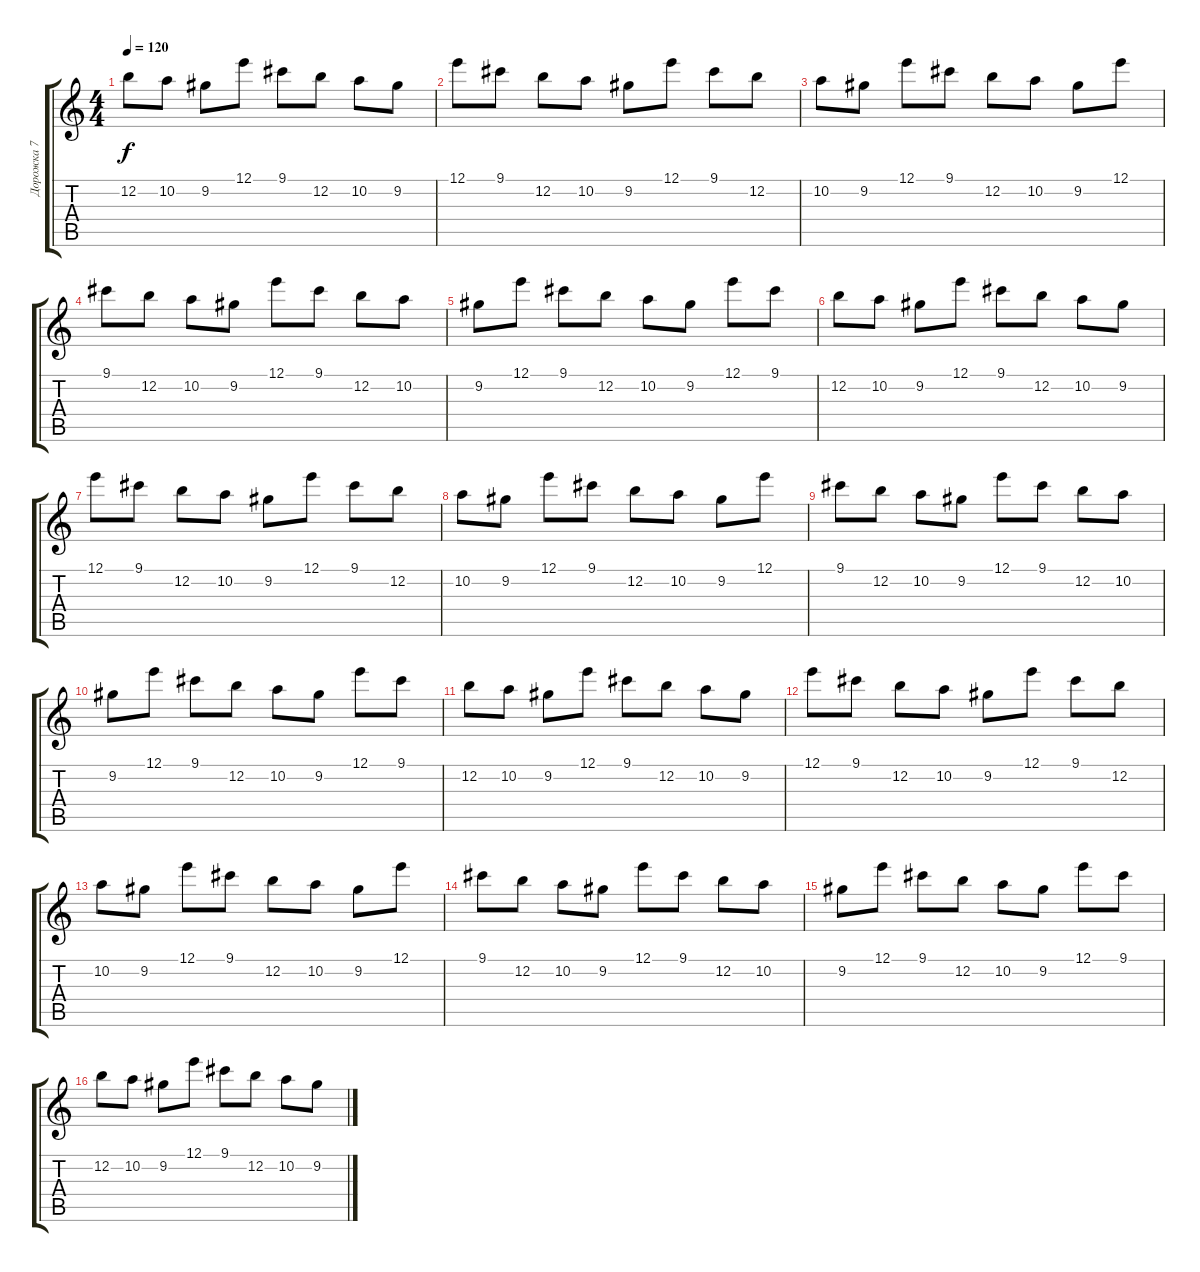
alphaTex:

\track ("Дорожка 7" "Дорожка 7") {instrument overdrivenguitar}
\staff {score tabs}
\tuning (E4 B3 G3 D3 A2 E2) {hide}
\ts (4 4)
\tempo 120
\clef g2
\ks c
12.2.8{dy f} 10.2.8 9.2.8 12.1.8 9.1.8 12.2.8 10.2.8 9.2.8 |
12.1.8 9.1.8 12.2.8 10.2.8 9.2.8 12.1.8 9.1.8 12.2.8 |
10.2.8 9.2.8 12.1.8 9.1.8 12.2.8 10.2.8 9.2.8 12.1.8 |
9.1.8 12.2.8 10.2.8 9.2.8 12.1.8 9.1.8 12.2.8 10.2.8 |
9.2.8 12.1.8 9.1.8 12.2.8 10.2.8 9.2.8 12.1.8 9.1.8 |
12.2.8 10.2.8 9.2.8 12.1.8 9.1.8 12.2.8 10.2.8 9.2.8 |
12.1.8 9.1.8 12.2.8 10.2.8 9.2.8 12.1.8 9.1.8 12.2.8 |
10.2.8 9.2.8 12.1.8 9.1.8 12.2.8 10.2.8 9.2.8 12.1.8 |
9.1.8 12.2.8 10.2.8 9.2.8 12.1.8 9.1.8 12.2.8 10.2.8 |
9.2.8 12.1.8 9.1.8 12.2.8 10.2.8 9.2.8 12.1.8 9.1.8 |
12.2.8 10.2.8 9.2.8 12.1.8 9.1.8 12.2.8 10.2.8 9.2.8 |
12.1.8 9.1.8 12.2.8 10.2.8 9.2.8 12.1.8 9.1.8 12.2.8 |
10.2.8 9.2.8 12.1.8 9.1.8 12.2.8 10.2.8 9.2.8 12.1.8 |
9.1.8 12.2.8 10.2.8 9.2.8 12.1.8 9.1.8 12.2.8 10.2.8 |
9.2.8 12.1.8 9.1.8 12.2.8 10.2.8 9.2.8 12.1.8 9.1.8 |
12.2.8 10.2.8 9.2.8 12.1.8 9.1.8 12.2.8 10.2.8 9.2.8
